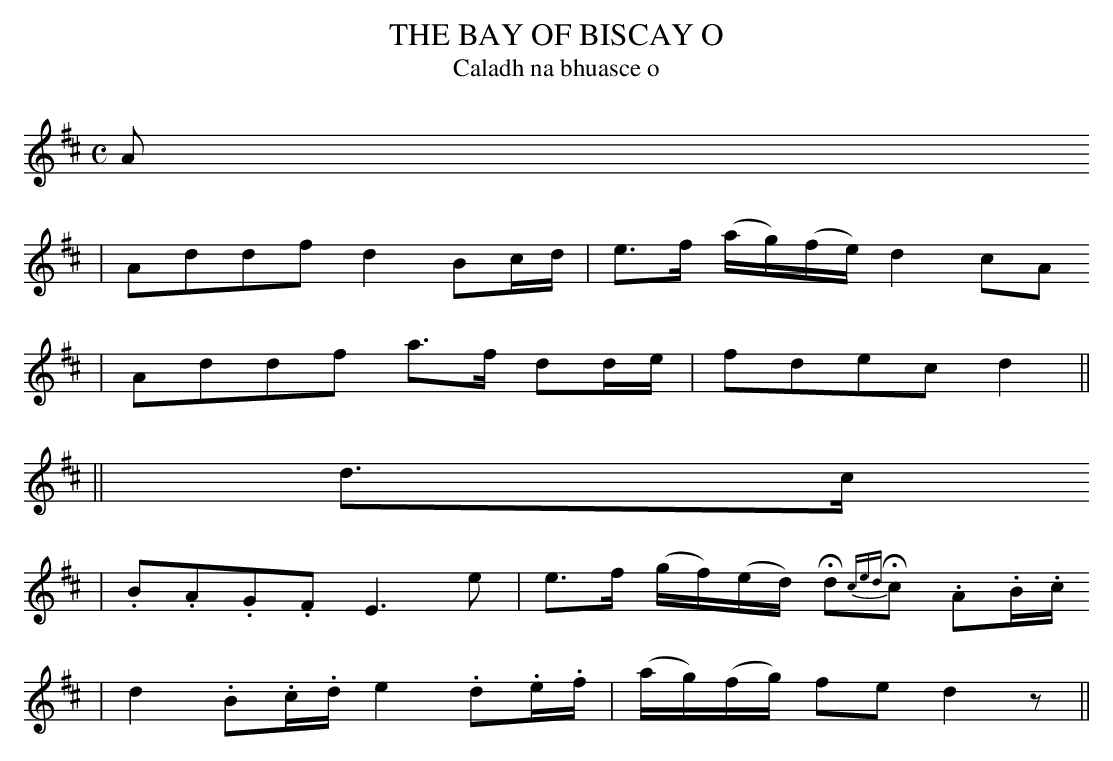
X:1
T: THE BAY OF BISCAY O
T: Caladh na bhuasce o
M: C
L: 1/8
K: D
A
| Addf d2 Bc/d/ | e>f (a/g/)(f/e/) d2 cA
| Addf a>f dd/e/ | fdec d2 ||
|| d>c
| .B.A.G.F E3e | e>f (g/f/)(e/d/) Hd{ced}Hc .A.B/.c/
| d2 .B.c/.d/ e2 .d.e/.f/ | (a/g/)(f/g/) fe d2z ||
